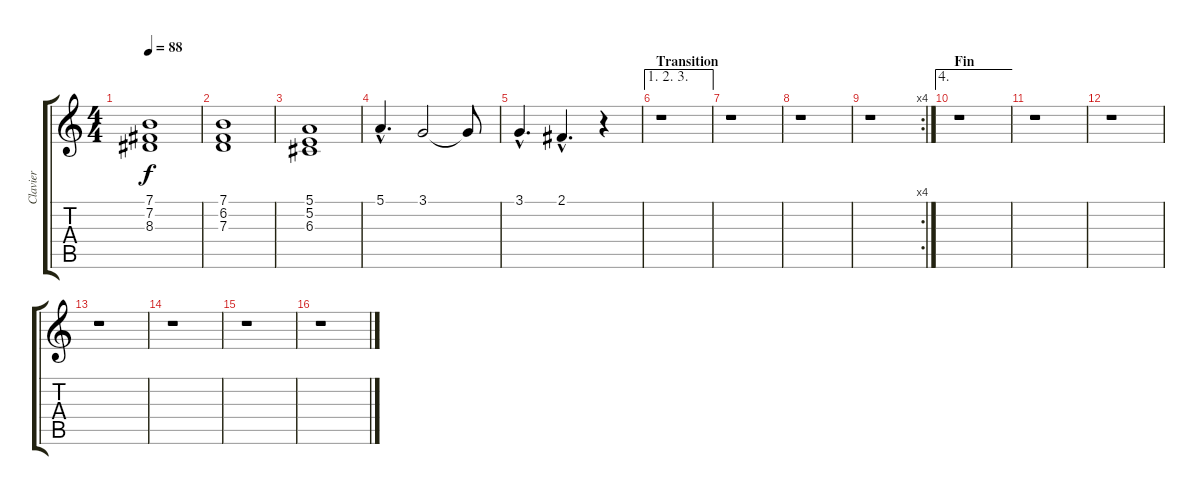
\track ("Clavier" "Clavier") {instrument electricpiano1}
\staff {score tabs}
\tuning (E4 B3 G3 D3 A2 E2) {hide}
\ts (4 4)
\tempo 88
\clef g2
\ks c
(7.1 7.2 8.3).1{dy f} |
(7.1 6.2 7.3).1 |
(5.1 5.2 6.3).1 |
5.1{hac}.4{d} 3.1.2 3.1{t}.8 |
3.1{hac}.4{d} 2.1{hac}.4{d} r.4 |
\ae (1 2 3)
\section ("" "Transition")
r.1 |
r.1 |
r.1 |
\rc 4
r.1 |
\ae 4
\section ("" "Fin")
r.1 |
r.1 |
r.1 |
r.1 |
r.1 |
r.1 |
r.1
